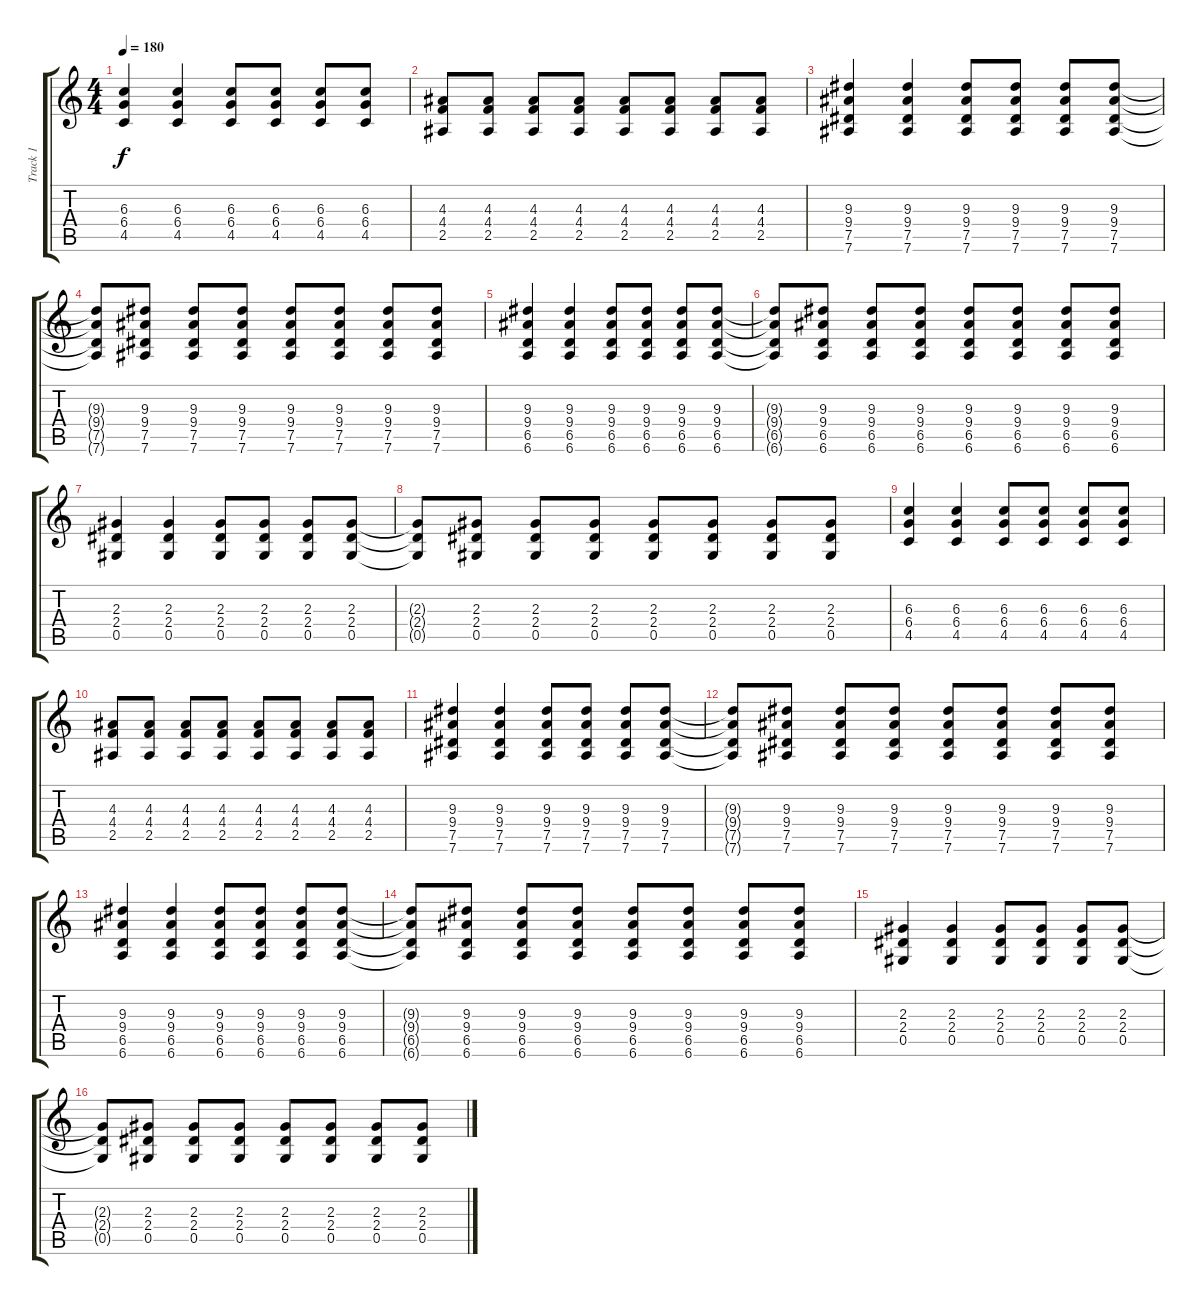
\track ("Track 1" "Track 1") {instrument distortionguitar}
\staff {score tabs}
\tuning (Eb4 Bb3 Gb3 Db3 Ab2 Eb2) {hide}
\ts (4 4)
\tempo 180
\clef g2
\ks c
(6.3 6.4 4.5).4{dy f} (6.3 6.4 4.5).4 (6.3 6.4 4.5).8 (6.3 6.4 4.5).8 (6.3 6.4 4.5).8 (6.3 6.4 4.5).8 |
(4.3 4.4 2.5).8 (4.3 4.4 2.5).8 (4.3 4.4 2.5).8 (4.3 4.4 2.5).8 (4.3 4.4 2.5).8 (4.3 4.4 2.5).8 (4.3 4.4 2.5).8 (4.3 4.4 2.5).8 |
(9.3 9.4 7.5 7.6).4 (9.3 9.4 7.5 7.6).4 (9.3 9.4 7.5 7.6).8 (9.3 9.4 7.5 7.6).8 (9.3 9.4 7.5 7.6).8 (9.3 9.4 7.5 7.6).8 |
(9.3{t} 9.4{t} 7.5{t} 7.6{t}).8 (9.3 9.4 7.5 7.6).8 (9.3 9.4 7.5 7.6).8 (9.3 9.4 7.5 7.6).8 (9.3 9.4 7.5 7.6).8 (9.3 9.4 7.5 7.6).8 (9.3 9.4 7.5 7.6).8 (9.3 9.4 7.5 7.6).8 |
(9.3 9.4 6.5 6.6).4 (9.3 9.4 6.5 6.6).4 (9.3 9.4 6.5 6.6).8 (9.3 9.4 6.5 6.6).8 (9.3 9.4 6.5 6.6).8 (9.3 9.4 6.5 6.6).8 |
(9.3{t} 9.4{t} 6.5{t} 6.6{t}).8 (9.3 9.4 6.5 6.6).8 (9.3 9.4 6.5 6.6).8 (9.3 9.4 6.5 6.6).8 (9.3 9.4 6.5 6.6).8 (9.3 9.4 6.5 6.6).8 (9.3 9.4 6.5 6.6).8 (9.3 9.4 6.5 6.6).8 |
(2.3 2.4 0.5).4 (2.3 2.4 0.5).4 (2.3 2.4 0.5).8 (2.3 2.4 0.5).8 (2.3 2.4 0.5).8 (2.3 2.4 0.5).8 |
(2.3{t} 2.4{t} 0.5{t}).8 (2.3 2.4 0.5).8 (2.3 2.4 0.5).8 (2.3 2.4 0.5).8 (2.3 2.4 0.5).8 (2.3 2.4 0.5).8 (2.3 2.4 0.5).8 (2.3 2.4 0.5).8 |
(6.3 6.4 4.5).4 (6.3 6.4 4.5).4 (6.3 6.4 4.5).8 (6.3 6.4 4.5).8 (6.3 6.4 4.5).8 (6.3 6.4 4.5).8 |
(4.3 4.4 2.5).8 (4.3 4.4 2.5).8 (4.3 4.4 2.5).8 (4.3 4.4 2.5).8 (4.3 4.4 2.5).8 (4.3 4.4 2.5).8 (4.3 4.4 2.5).8 (4.3 4.4 2.5).8 |
(9.3 9.4 7.5 7.6).4 (9.3 9.4 7.5 7.6).4 (9.3 9.4 7.5 7.6).8 (9.3 9.4 7.5 7.6).8 (9.3 9.4 7.5 7.6).8 (9.3 9.4 7.5 7.6).8 |
(9.3{t} 9.4{t} 7.5{t} 7.6{t}).8 (9.3 9.4 7.5 7.6).8 (9.3 9.4 7.5 7.6).8 (9.3 9.4 7.5 7.6).8 (9.3 9.4 7.5 7.6).8 (9.3 9.4 7.5 7.6).8 (9.3 9.4 7.5 7.6).8 (9.3 9.4 7.5 7.6).8 |
(9.3 9.4 6.5 6.6).4 (9.3 9.4 6.5 6.6).4 (9.3 9.4 6.5 6.6).8 (9.3 9.4 6.5 6.6).8 (9.3 9.4 6.5 6.6).8 (9.3 9.4 6.5 6.6).8 |
(9.3{t} 9.4{t} 6.5{t} 6.6{t}).8 (9.3 9.4 6.5 6.6).8 (9.3 9.4 6.5 6.6).8 (9.3 9.4 6.5 6.6).8 (9.3 9.4 6.5 6.6).8 (9.3 9.4 6.5 6.6).8 (9.3 9.4 6.5 6.6).8 (9.3 9.4 6.5 6.6).8 |
(2.3 2.4 0.5).4 (2.3 2.4 0.5).4 (2.3 2.4 0.5).8 (2.3 2.4 0.5).8 (2.3 2.4 0.5).8 (2.3 2.4 0.5).8 |
(2.3{t} 2.4{t} 0.5{t}).8 (2.3 2.4 0.5).8 (2.3 2.4 0.5).8 (2.3 2.4 0.5).8 (2.3 2.4 0.5).8 (2.3 2.4 0.5).8 (2.3 2.4 0.5).8 (2.3 2.4 0.5).8
